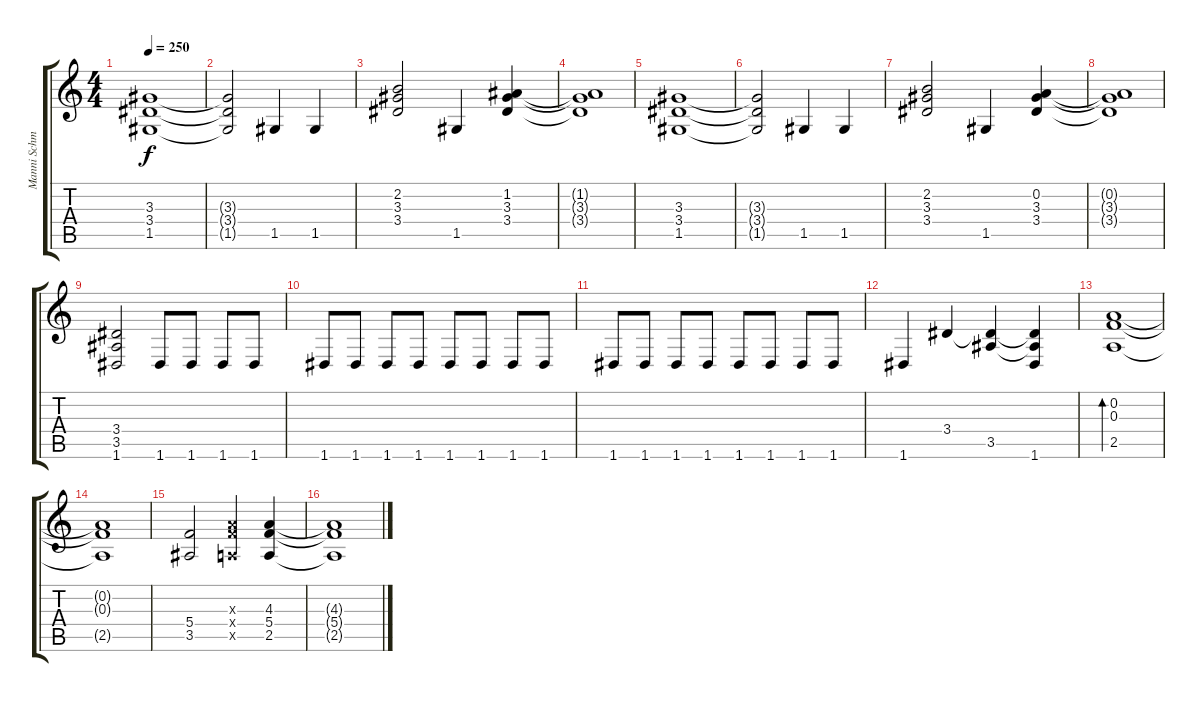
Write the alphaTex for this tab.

\track ("Manni Schmidt (Rítmica)" "Manni Schm") {instrument distortionguitar}
\staff {score tabs}
\tuning (D4 A3 F3 C3 G2 D2) {hide}
\ts (4 4)
\tempo 250
\clef g2
\ks c
(3.3 3.4 1.5).1{dy f} |
(3.3{t} 3.4{t} 1.5{t}).2 1.5.4 1.5.4 |
(2.2 3.3 3.4).2 1.5.4 (1.2 3.3 3.4).4 |
(1.2{t} 3.3{t} 3.4{t}).1 |
(3.3 3.4 1.5).1 |
(3.3{t} 3.4{t} 1.5{t}).2 1.5.4 1.5.4 |
(2.2 3.3 3.4).2 1.5.4 (0.2 3.3 3.4).4 |
(0.2{t} 3.3{t} 3.4{t}).1 |
(3.4 3.5 1.6).2 1.6.8 1.6.8 1.6.8 1.6.8 |
1.6.8 1.6.8 1.6.8 1.6.8 1.6.8 1.6.8 1.6.8 1.6.8 |
1.6.8 1.6.8 1.6.8 1.6.8 1.6.8 1.6.8 1.6.8 1.6.8 |
1.6.4 3.4.4 (3.4{t} 3.5).4 (3.4{t} 3.5{t} 1.6).4 |
(0.2 0.3 2.5).1{bd 480} |
(0.2{t} 0.3{t} 2.5{t}).1 |
(5.4 3.5).2 (4.3{x} 5.4{x} 2.5{x}).4 (4.3 5.4 2.5).4 |
(4.3{t} 5.4{t} 2.5{t}).1
